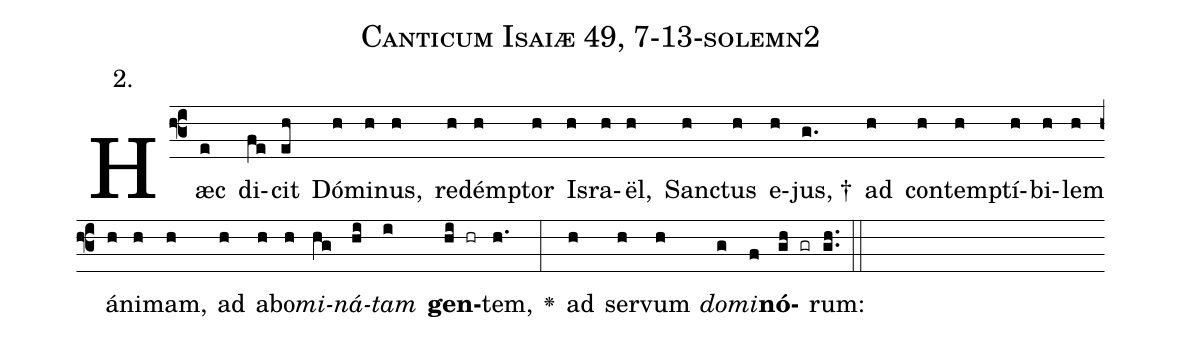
name: Canticum Isaiæ 49, 7-13-solemn2;
annotation: 2.;
%%
(f3)Hæc(e) di(fe)cit(eh) Dó(h)mi(h)nus,(h) re(h)dém(h)ptor(h) Is(h)ra(h)ël,(h) San(h)ctus(h) e(h)jus, †(g.) ad(h) con(h)tem(h)ptí(h)bi(h)lem(h) á(h)ni(h)mam,(h) ad(h) a(h)bo(h)<i>mi</i>(hg)<i>ná</i>(hi)<i>tam</i>(i) <b>gen</b>(hi hr)tem,(h.) <v>\greheightstar</v>(:) ad(h) ser(h)vum(h) <i>do</i>(g)<i>mi</i>(f)<b>nó</b>(gh gr)rum:(gh..) (::)


%E(h) u(h) o(g) u(f) a(gh) e.(gh..) (::)
